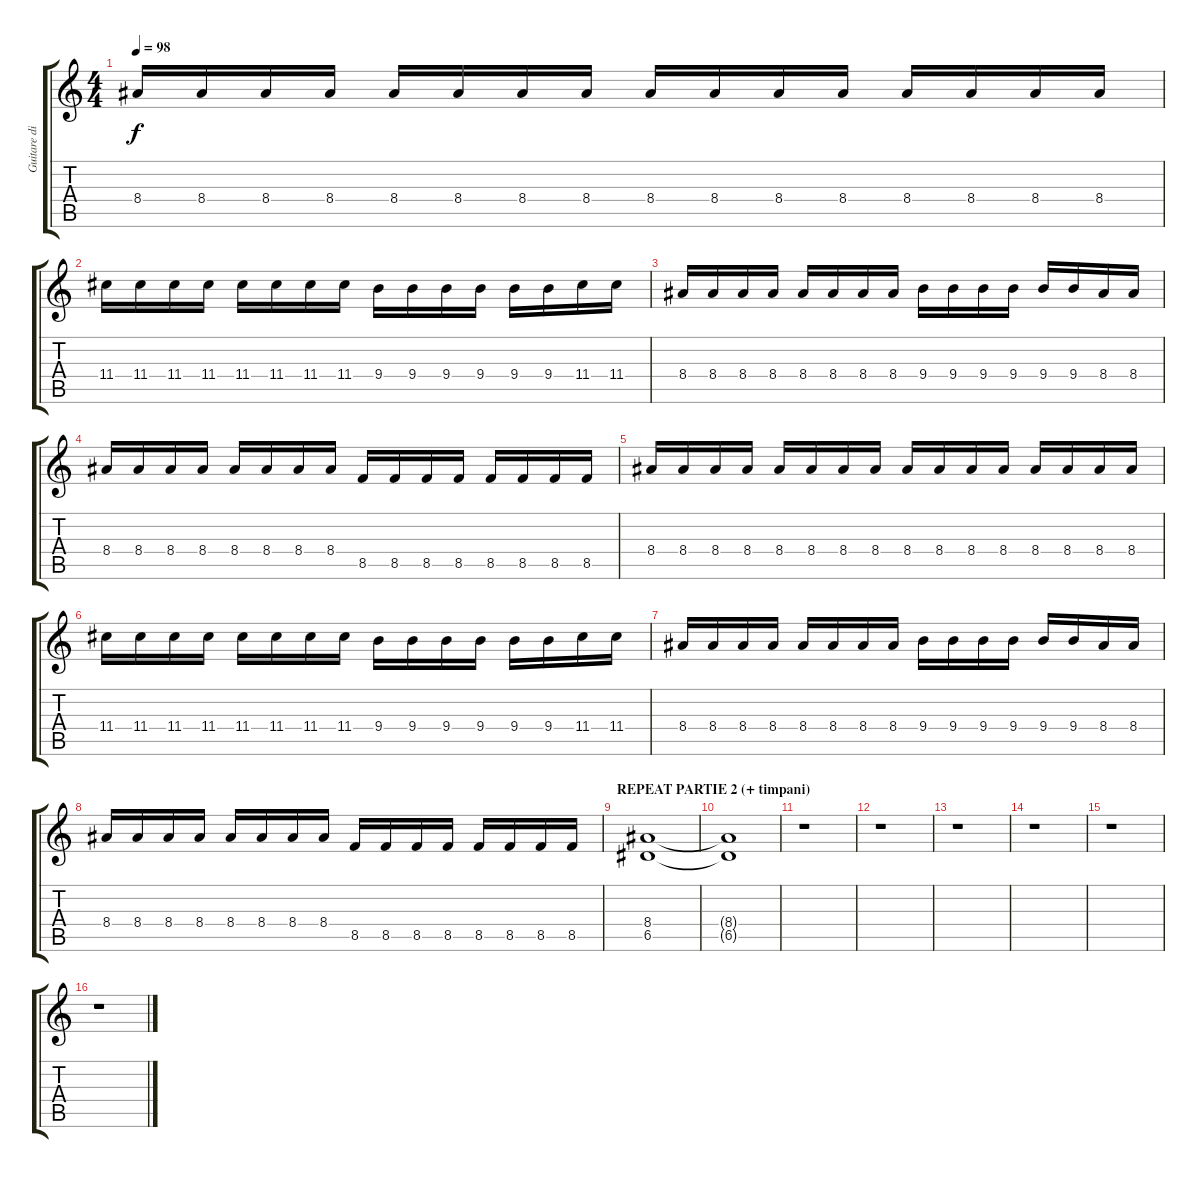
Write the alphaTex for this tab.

\track ("Guitare disto 2" "Guitare di") {instrument overdrivenguitar}
\staff {score tabs}
\tuning (E4 B3 G3 D3 A2 E2) {hide}
\ts (4 4)
\tempo 98
\clef g2
\ks c
8.4.16{dy f} 8.4.16 8.4.16 8.4.16 8.4.16 8.4.16 8.4.16 8.4.16 8.4.16 8.4.16 8.4.16 8.4.16 8.4.16 8.4.16 8.4.16 8.4.16 |
11.4.16 11.4.16 11.4.16 11.4.16 11.4.16 11.4.16 11.4.16 11.4.16 9.4.16 9.4.16 9.4.16 9.4.16 9.4.16 9.4.16 11.4.16 11.4.16 |
8.4.16 8.4.16 8.4.16 8.4.16 8.4.16 8.4.16 8.4.16 8.4.16 9.4.16 9.4.16 9.4.16 9.4.16 9.4.16 9.4.16 8.4.16 8.4.16 |
8.4.16 8.4.16 8.4.16 8.4.16 8.4.16 8.4.16 8.4.16 8.4.16 8.5.16 8.5.16 8.5.16 8.5.16 8.5.16 8.5.16 8.5.16 8.5.16 |
8.4.16 8.4.16 8.4.16 8.4.16 8.4.16 8.4.16 8.4.16 8.4.16 8.4.16 8.4.16 8.4.16 8.4.16 8.4.16 8.4.16 8.4.16 8.4.16 |
11.4.16 11.4.16 11.4.16 11.4.16 11.4.16 11.4.16 11.4.16 11.4.16 9.4.16 9.4.16 9.4.16 9.4.16 9.4.16 9.4.16 11.4.16 11.4.16 |
8.4.16 8.4.16 8.4.16 8.4.16 8.4.16 8.4.16 8.4.16 8.4.16 9.4.16 9.4.16 9.4.16 9.4.16 9.4.16 9.4.16 8.4.16 8.4.16 |
8.4.16 8.4.16 8.4.16 8.4.16 8.4.16 8.4.16 8.4.16 8.4.16 8.5.16 8.5.16 8.5.16 8.5.16 8.5.16 8.5.16 8.5.16 8.5.16 |
\section ("" "REPEAT PARTIE 2 (+ timpani)")
(8.4 6.5).1 |
(8.4{t} 6.5{t}).1 |
r.1 |
r.1 |
r.1 |
r.1 |
r.1 |
r.1
